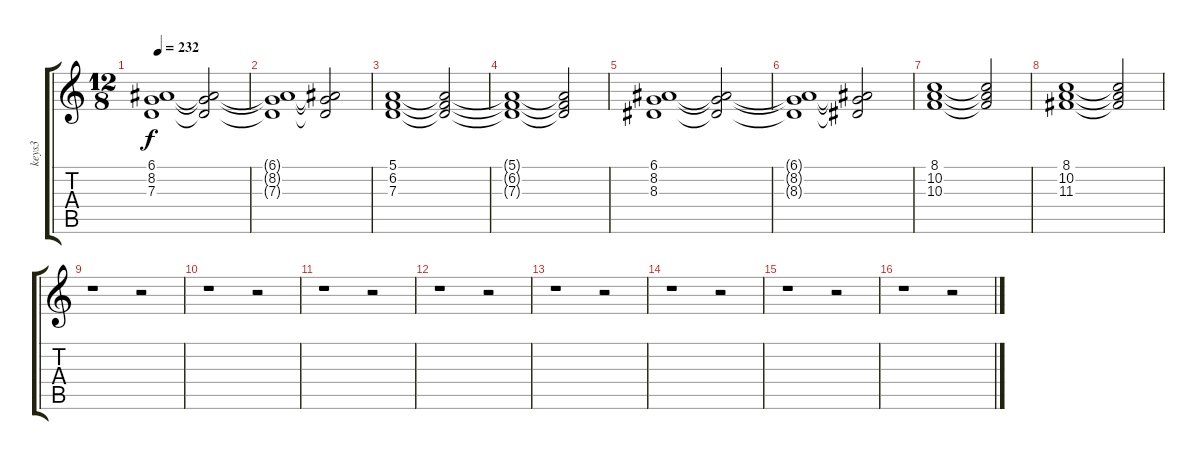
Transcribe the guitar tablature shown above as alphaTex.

\track ("keys3" "keys3") {instrument drawbarorgan}
\staff {score tabs}
\tuning (E4 B3 G3 D3 A2 E2) {hide}
\ts (12 8)
\tempo 232
\clef g2
\ks c
(6.1 8.2 7.3).1{dy f} (6.1{t} 8.2{t} 7.3{t}).2 |
(6.1{t} 8.2{t} 7.3{t}).1 (6.1{t} 8.2{t} 7.3{t}).2 |
(5.1 6.2 7.3).1 (5.1{t} 6.2{t} 7.3{t}).2 |
(5.1{t} 6.2{t} 7.3{t}).1 (5.1{t} 6.2{t} 7.3{t}).2 |
(6.1 8.2 8.3).1 (6.1{t} 8.2{t} 8.3{t}).2 |
(6.1{t} 8.2{t} 8.3{t}).1 (6.1{t} 8.2{t} 8.3{t}).2 |
(8.1 10.2 10.3).1 (8.1{t} 10.2{t} 10.3{t}).2 |
(8.1 10.2 11.3).1 (8.1{t} 10.2{t} 11.3{t}).2 |
r.1 r.2 |
r.1 r.2 |
r.1 r.2 |
r.1 r.2 |
r.1 r.2 |
r.1 r.2 |
r.1 r.2 |
r.1 r.2
